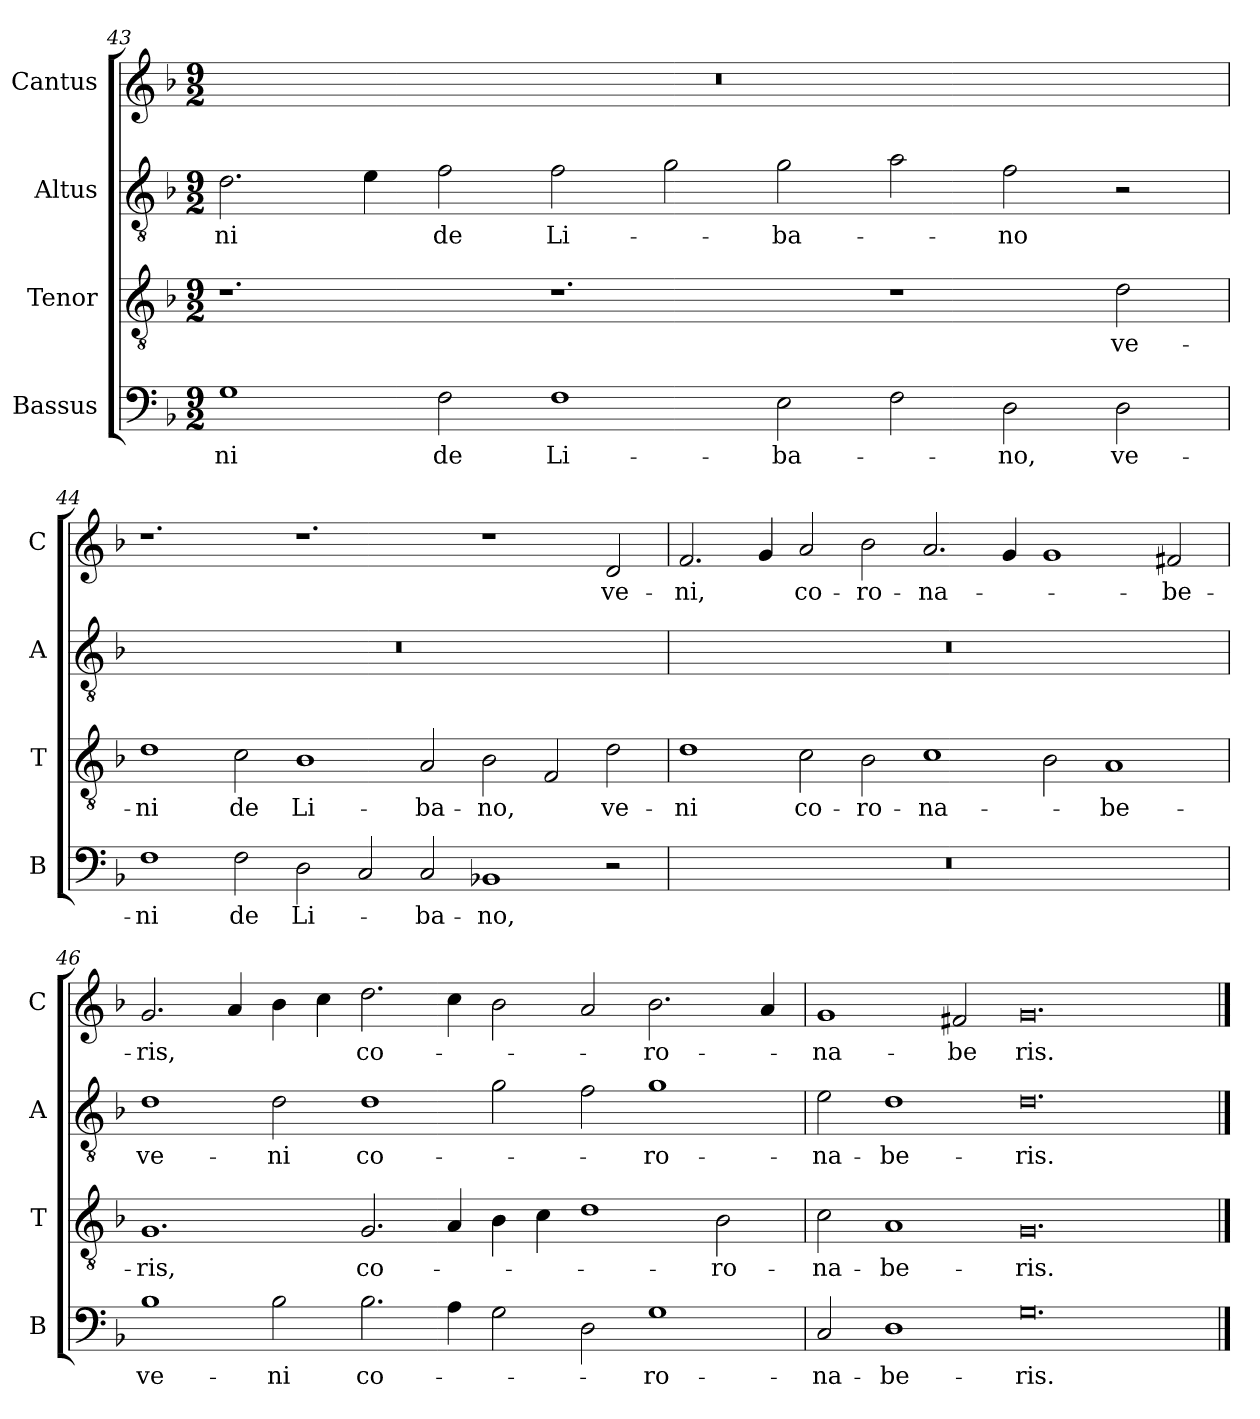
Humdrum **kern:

**kern	**text	**kern	**text	**kern	**text	**kern	**text
*part4	*part4	*part3	*part3	*part2	*part2	*part1	*part1
*staff4	*staff4	*staff3	*staff3	*staff2	*staff2	*staff1	*staff1
*I"Bassus	*	*I"Tenor	*	*I"Altus	*	*I"Cantus	*
*I'B	*	*I'T	*	*I'A	*	*I'C	*
*clefF4	*	*clefGv2	*	*clefGv2	*	*clefG2	*
*k[b-]	*	*k[b-]	*	*k[b-]	*	*k[b-]	*
*M9/2	*	*M9/2	*	*M9/2	*	*M9/2	*
=43	=43	=43	=43	=43	=43	=43	=43
!	!LO:LY:i	!	!	!	!	!	!
1G	-ni	1.r	.	2.d	-ni	2%9r	.
.	.	.	.	4e	.	.	.
!	!LO:LY:i	!	!	!	!	!	!
2F	de	.	.	2f	de	.	.
!	!LO:LY:i	!	!	!	!	!	!
1F	Li-	1.r	.	2f	Li-	.	.
.	.	.	.	2g	.	.	.
!	!LO:LY:i	!	!	!	!	!	!
2E	-ba-	.	.	2g	-ba-	.	.
2F	.	1r	.	2a	.	.	.
!	!LO:LY:i	!	!	!	!	!	!
2D	-no,	.	.	2f	-no	.	.
!	!LO:LY:i	!	!LO:LY:i	!	!	!	!
2D	ve-	2d	ve-	2r	.	.	.
!!LO:LB:g=z
=44	=44	=44	=44	=44	=44	=44	=44
!	!LO:LY:i	!	!LO:LY:i	!	!	!	!
1F	-ni	1d	-ni	2%9r	.	1.r	.
!	!LO:LY:i	!	!LO:LY:i	!	!	!	!
2F	de	2c	de	.	.	.	.
!	!LO:LY:i	!	!LO:LY:i	!	!	!	!
2D	Li-	1B-	Li-	.	.	1.r	.
2C	.	.	.	.	.	.	.
!	!LO:LY:i	!	!LO:LY:i	!	!	!	!
2C	-ba-	2A	-ba-	.	.	.	.
!	!LO:LY:i	!	!LO:LY:i	!	!	!	!
1BB-X	-no,	2B-	-no,	.	.	1r	.
.	.	2F	.	.	.	.	.
!	!	!	!LO:LY:i	!	!	!	!
2r	.	2d	ve-	.	.	2d	ve-
=45	=45	=45	=45	=45	=45	=45	=45
!	!	!	!LO:LY:i	!	!	!	!
2%9r	.	1d	-ni	2%9r	.	2.f	-ni,
.	.	.	.	.	.	4g	.
!	!	!	!LO:LY:i	!	!	!	!
.	.	2c	co-	.	.	2a	co-
!	!	!	!LO:LY:i	!	!	!	!
.	.	2B-	-ro-	.	.	2b-	-ro-
!	!	!	!LO:LY:i	!	!	!	!
.	.	1c	-na-	.	.	2.a	-na-
.	.	.	.	.	.	4g	.
.	.	2B-	.	.	.	1g	.
!	!	!	!LO:LY:i	!	!	!	!
.	.	1A	-be-	.	.	.	.
.	.	.	.	.	.	2f#X	-be-
!!LO:LB:g=z
=46	=46	=46	=46	=46	=46	=46	=46
!	!	!	!LO:LY:i	!	!	!	!
1B-	ve-	1.G	-ris,	1d	ve-	2.g	-ris,
.	.	.	.	.	.	4a	.
2B-	-ni	.	.	2d	-ni	4b-	.
.	.	.	.	.	.	4cc	.
!	!	!	!LO:LY:i	!	!	!	!LO:LY:i
2.B-	co-	2.G	co-	1d	co-	2.dd	co-
4A	.	4A	.	.	.	4cc	.
2G	.	4B-	.	2g	.	2b-	.
.	.	4c	.	.	.	.	.
2D	.	1d	.	2f	.	2a	.
!	!	!	!	!	!	!	!LO:LY:i
1G	-ro-	.	.	1g	-ro-	2.b-	-ro-
!	!	!	!LO:LY:i	!	!	!	!
.	.	2B-	-ro-	.	.	.	.
.	.	.	.	.	.	4a	.
=47	=47	=47	=47	=47	=47	=47	=47
!	!	!	!LO:LY:i	!	!	!	!LO:LY:i
2C	-na-	2c	-na-	2e	-na-	1g	-na-
!	!	!	!LO:LY:i	!	!	!	!
1D	-be-	1A	-be-	1d	-be-	.	.
!	!	!	!	!	!	!	!LO:LY:i
.	.	.	.	.	.	2f#X	-be
!	!	!	!LO:LY:i	!	!	!	!LO:LY:i
0.G	-ris.	0.G	-ris.	0.d	-ris.	0.g	ris.
==	==	==	==	==	==	==	==
*-	*-	*-	*-	*-	*-	*-	*-
